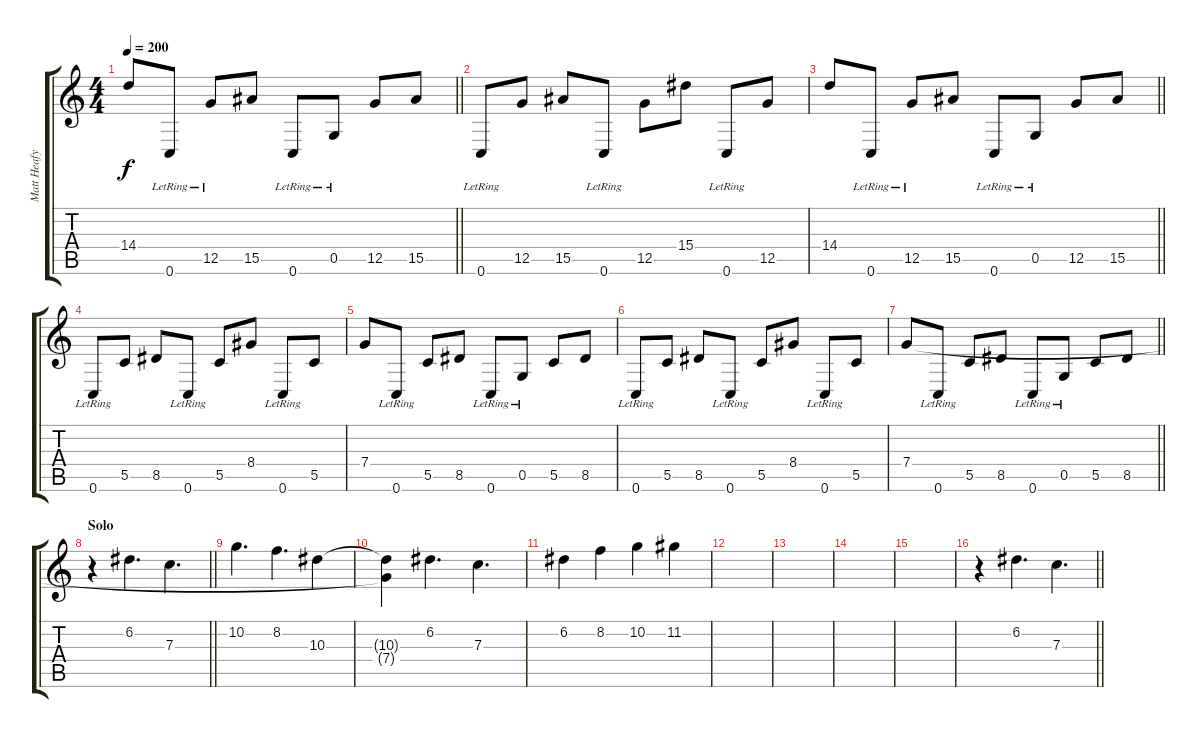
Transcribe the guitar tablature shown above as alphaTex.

\track ("Matt Heafy" "Matt Heafy") {instrument distortionguitar}
\staff {score tabs}
\tuning (D4 A3 F3 C3 G2 C2) {hide}
\ts (4 4)
\tempo 200
\clef g2
\barLineRight lightlight
\ks c
14.4.8{dy f} 0.6{lr}.8 12.5{lr}.8 15.5.8 0.6{lr}.8 0.5{lr}.8 12.5.8 15.5.8 |
0.6{lr}.8 12.5.8 15.5.8 0.6{lr}.8 12.5.8 15.4.8 0.6{lr}.8 12.5.8 |
\barLineRight lightlight
14.4.8 0.6{lr}.8 12.5{lr}.8 15.5.8 0.6{lr}.8 0.5{lr}.8 12.5.8 15.5.8 |
0.6{lr}.8 5.5.8 8.5.8 0.6{lr}.8 5.5.8 8.4.8 0.6{lr}.8 5.5.8 |
7.4.8 0.6{lr}.8 5.5.8 8.5.8 0.6{lr}.8 0.5{lr}.8 5.5.8 8.5.8 |
0.6{lr}.8 5.5.8 8.5.8 0.6{lr}.8 5.5.8 8.4.8 0.6{lr}.8 5.5.8 |
\barLineRight lightlight
7.4.8 0.6{lr}.8 5.5.8 8.5.8 0.6{lr}.8 0.5{lr}.8 5.5.8 8.5.8 |
\section ("" "Solo")
\barLineRight lightlight
r.4 6.2.4{d} 7.3.4{d} |
10.2.4{d} 8.2.4{d} 10.3.4 |
(10.3{t} 7.4{t}).4 6.2.4{d} 7.3.4{d} |
6.2.4 8.2.4 10.2.4 11.2.4 |
|
|
|
|
\barLineRight lightlight
r.4 6.2.4{d} 7.3.4{d}
